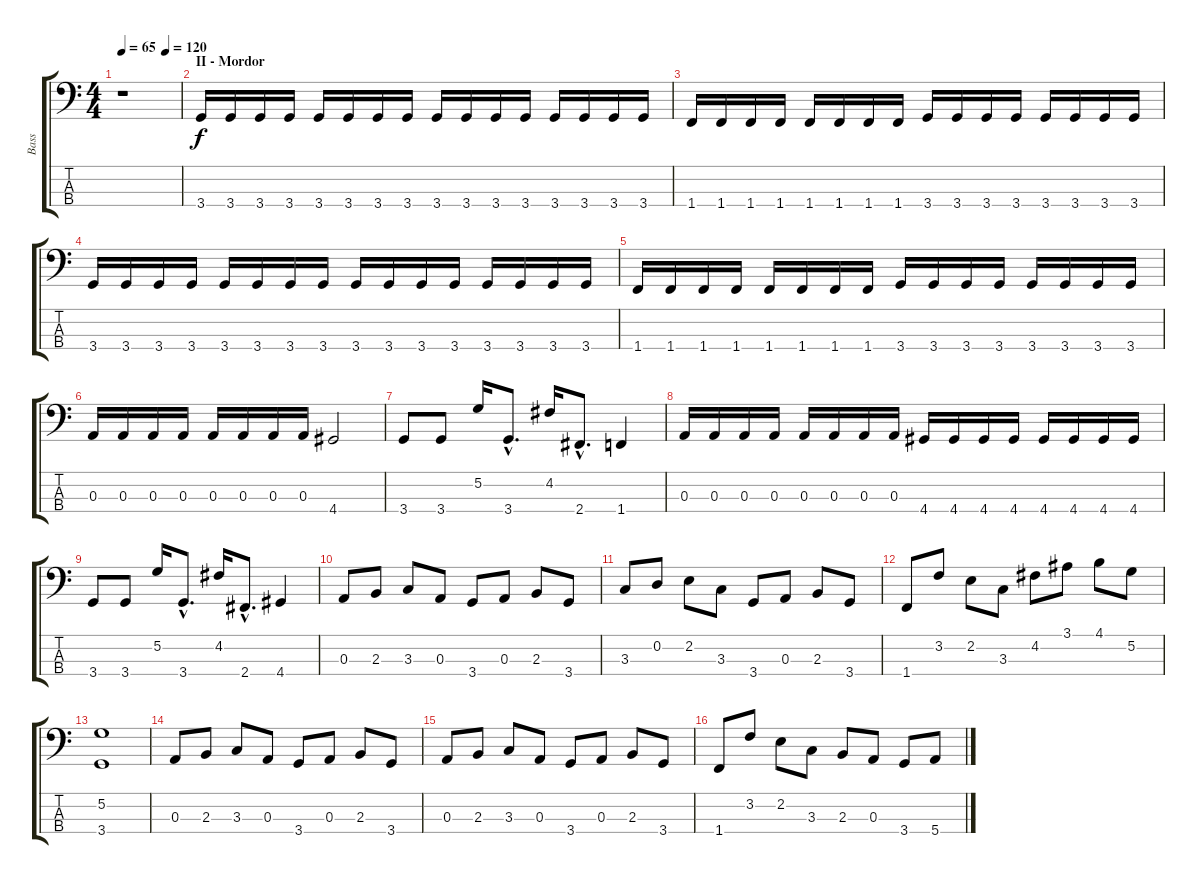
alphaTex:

\track ("Bass" "Bass") {instrument electricbasspick}
\staff {score tabs}
\tuning (G2 D2 A1 E1) {hide}
\ts (4 4)
\tempo 65
\tempo (120 0.75)
\clef f4
\ks c
r.1{dy f} |
\section ("" "II - Mordor")
3.4.16{balance 6} 3.4.16 3.4.16 3.4.16 3.4.16 3.4.16 3.4.16 3.4.16 3.4.16 3.4.16 3.4.16 3.4.16 3.4.16 3.4.16 3.4.16 3.4.16 |
1.4.16 1.4.16 1.4.16 1.4.16 1.4.16 1.4.16 1.4.16 1.4.16 3.4.16 3.4.16 3.4.16 3.4.16 3.4.16 3.4.16 3.4.16 3.4.16 |
3.4.16 3.4.16 3.4.16 3.4.16 3.4.16 3.4.16 3.4.16 3.4.16 3.4.16 3.4.16 3.4.16 3.4.16 3.4.16 3.4.16 3.4.16 3.4.16 |
1.4.16 1.4.16 1.4.16 1.4.16 1.4.16 1.4.16 1.4.16 1.4.16 3.4.16 3.4.16 3.4.16 3.4.16 3.4.16 3.4.16 3.4.16 3.4.16 |
0.3.16 0.3.16 0.3.16 0.3.16 0.3.16 0.3.16 0.3.16 0.3.16 4.4.2 |
3.4.8 3.4.8 5.2.16 3.4{hac}.8{d} 4.2.16 2.4{hac}.8{d} 1.4.4 |
0.3.16 0.3.16 0.3.16 0.3.16 0.3.16 0.3.16 0.3.16 0.3.16 4.4.16 4.4.16 4.4.16 4.4.16 4.4.16 4.4.16 4.4.16 4.4.16 |
3.4.8 3.4.8 5.2.16 3.4{hac}.8{d} 4.2.16 2.4{hac}.8{d} 4.4.4 |
0.3.8{balance 8} 2.3.8 3.3.8 0.3.8 3.4.8 0.3.8 2.3.8 3.4.8 |
3.3.8 0.2.8 2.2.8 3.3.8 3.4.8 0.3.8 2.3.8 3.4.8 |
1.4.8 3.2.8 2.2.8 3.3.8 4.2.8 3.1.8 4.1.8 5.2.8 |
(5.2 3.4).1 |
0.3.8 2.3.8 3.3.8 0.3.8 3.4.8 0.3.8 2.3.8 3.4.8 |
0.3.8 2.3.8 3.3.8 0.3.8 3.4.8 0.3.8 2.3.8 3.4.8 |
1.4.8 3.2.8 2.2.8 3.3.8 2.3.8 0.3.8 3.4.8 5.4.8
